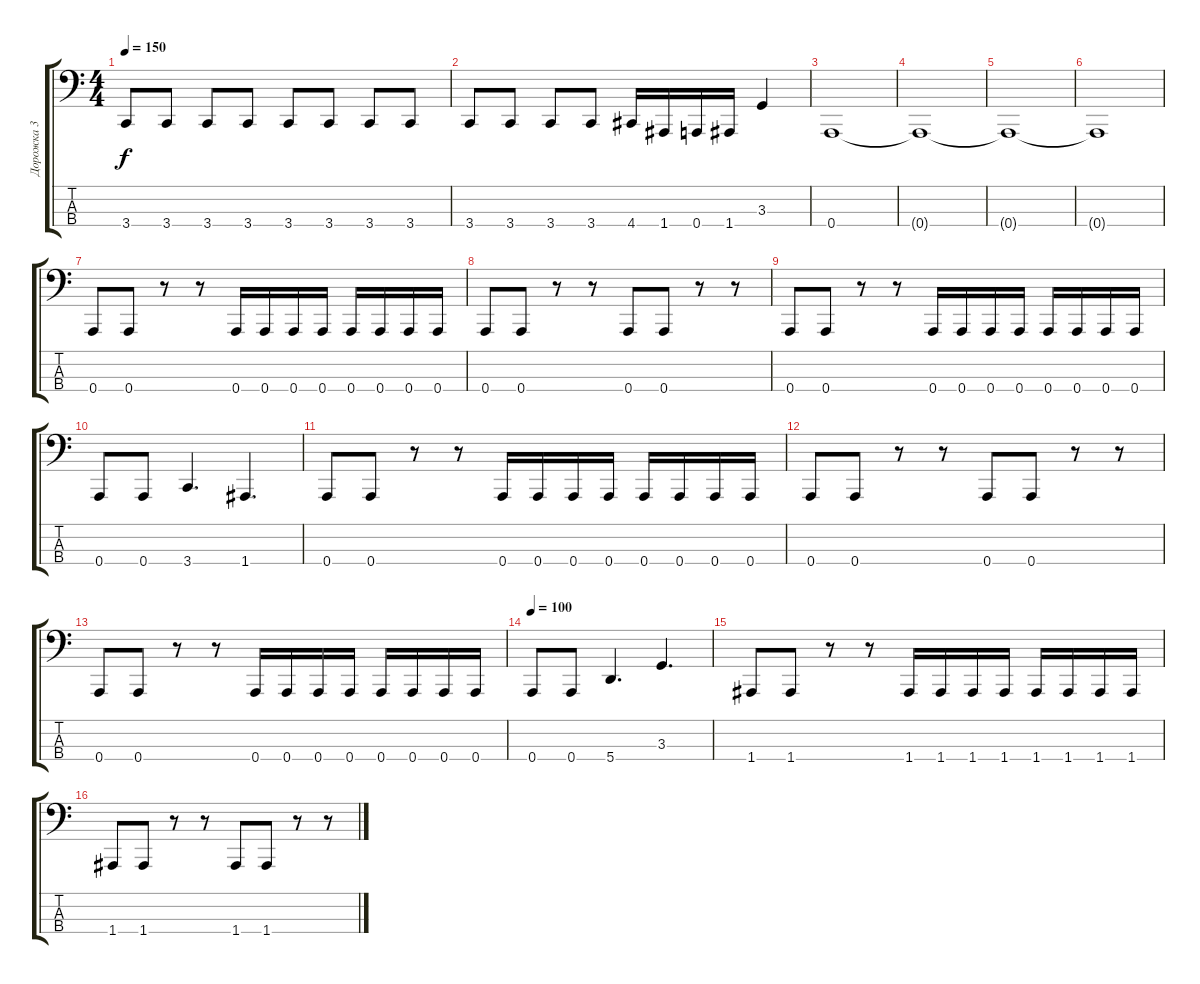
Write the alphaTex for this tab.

\track ("Дорожка 3" "Дорожка 3") {instrument electricbasspick}
\staff {score tabs}
\tuning (D2 A1 E1 A0) {hide}
\ts (4 4)
\tempo 150
\clef f4
\ks c
3.4.8{dy f} 3.4.8 3.4.8 3.4.8 3.4.8 3.4.8 3.4.8 3.4.8 |
3.4.8 3.4.8 3.4.8 3.4.8 4.4.16 1.4.16 0.4.16 1.4.16 3.3.4 |
0.4.1 |
0.4{t}.1 |
0.4{t}.1 |
0.4{t}.1 |
0.4.8 0.4.8 r.8 r.8 0.4.16 0.4.16 0.4.16 0.4.16 0.4.16 0.4.16 0.4.16 0.4.16 |
0.4.8 0.4.8 r.8 r.8 0.4.8 0.4.8 r.8 r.8 |
0.4.8 0.4.8 r.8 r.8 0.4.16 0.4.16 0.4.16 0.4.16 0.4.16 0.4.16 0.4.16 0.4.16 |
0.4.8 0.4.8 3.4.4{d} 1.4.4{d} |
0.4.8 0.4.8 r.8 r.8 0.4.16 0.4.16 0.4.16 0.4.16 0.4.16 0.4.16 0.4.16 0.4.16 |
0.4.8 0.4.8 r.8 r.8 0.4.8 0.4.8 r.8 r.8 |
0.4.8 0.4.8 r.8 r.8 0.4.16 0.4.16 0.4.16 0.4.16 0.4.16 0.4.16 0.4.16 0.4.16 |
\tempo 100
0.4.8 0.4.8 5.4.4{d} 3.3.4{d} |
1.4.8 1.4.8 r.8 r.8 1.4.16 1.4.16 1.4.16 1.4.16 1.4.16 1.4.16 1.4.16 1.4.16 |
1.4.8 1.4.8 r.8 r.8 1.4.8 1.4.8 r.8 r.8
